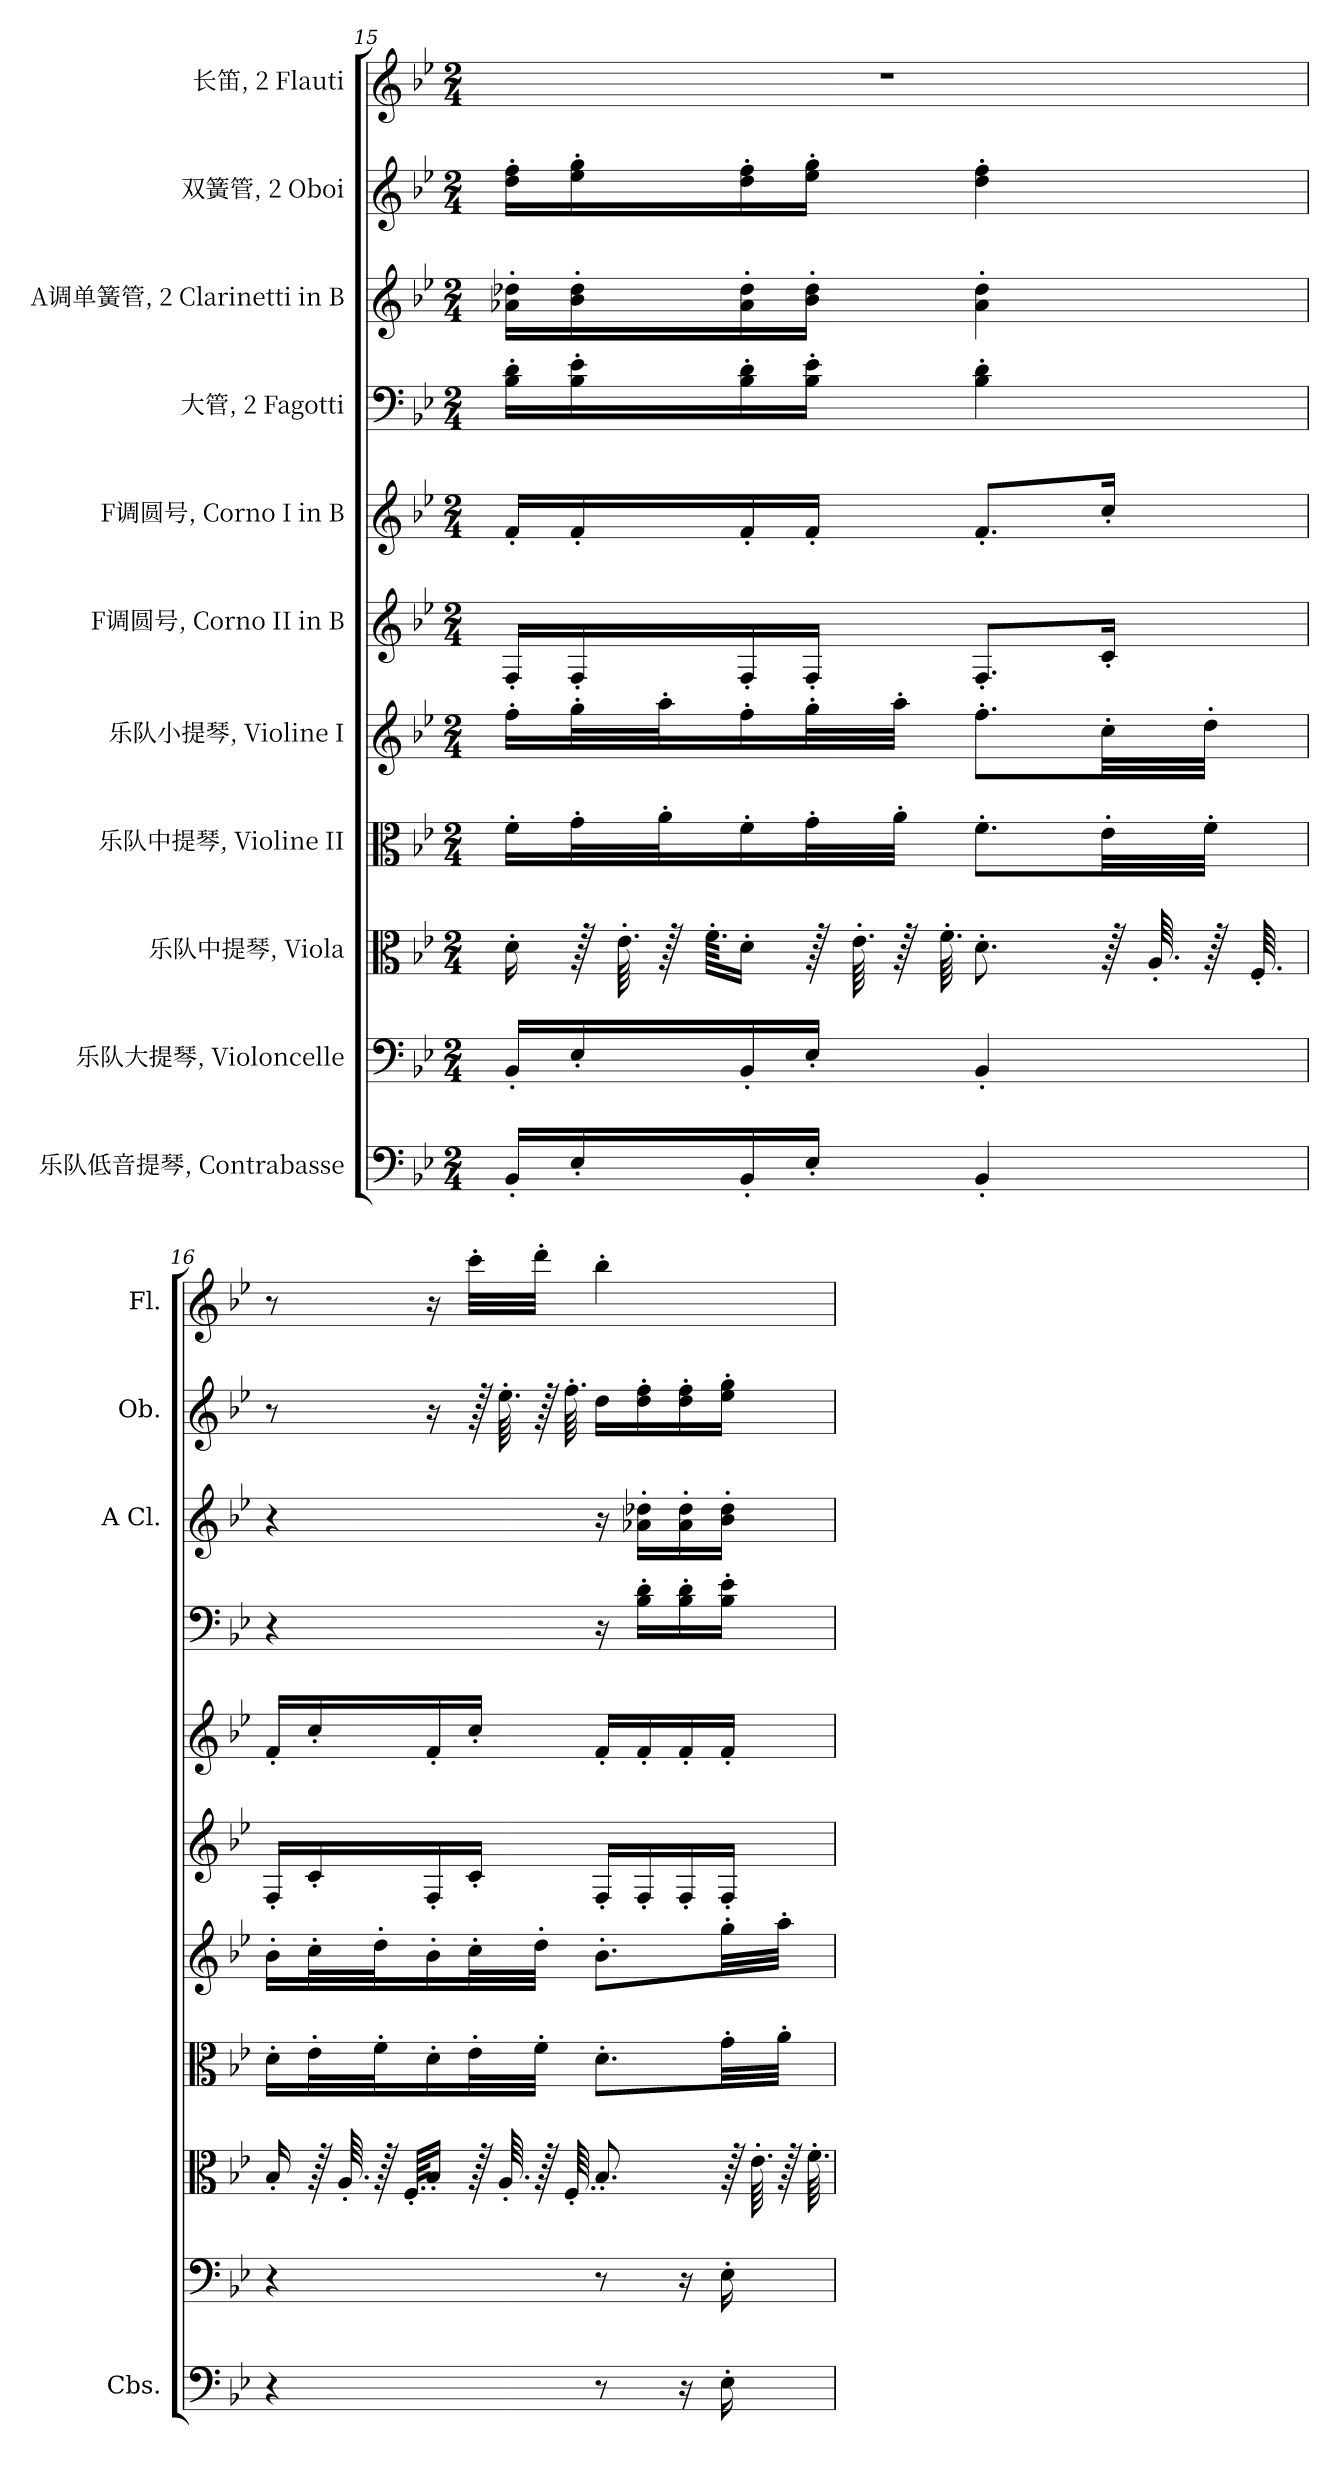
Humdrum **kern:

**kern	**kern	**kern	**kern	**kern	**kern	**kern	**kern	**kern	**kern	**kern
*part11	*part10	*part9	*part8	*part7	*part6	*part5	*part4	*part3	*part2	*part1
*staff11	*staff10	*staff9	*staff8	*staff7	*staff6	*staff5	*staff4	*staff3	*staff2	*staff1
*I"乐队低音提琴, Contrabasse	*I"乐队大提琴, Violoncelle	*I"乐队中提琴, Viola	*I"乐队中提琴, Violine II	*I"乐队小提琴, Violine I	*I"F调圆号, Corno II in B	*I"F调圆号, Corno I in B	*I"大管, 2 Fagotti	*I"A调单簧管, 2 Clarinetti in B	*I"双簧管, 2 Oboi	*I"长笛, 2 Flauti
*I'Cbs.	*	*	*	*	*	*	*	*I'A Cl.	*I'Ob.	*I'Fl.
!!LO:PB:g=z
*clefF4	*clefF4	*clefC3	*clefC3	*clefG2	*clefG2	*clefG2	*clefF4	*clefG2	*clefG2	*clefG2
*ITrd7c12	*	*	*	*	*ITrd4c7	*ITrd4c7	*	*ITrd2c3	*	*
*k[b-e-]	*k[b-e-]	*k[b-e-]	*k[b-e-]	*k[b-e-]	*k[b-e-a-]	*k[b-e-a-]	*k[b-e-]	*k[f#]	*k[b-e-]	*k[b-e-]
*M2/4	*M2/4	*M2/4	*M2/4	*M2/4	*M2/4	*M2/4	*M2/4	*M2/4	*M2/4	*M2/4
=15	=15	=15	=15	=15	=15	=15	=15	=15	=15	=15
16BBB-'/LL	16BB-'/LL	16d'\	16f'\LL	16ff'\LL	16BB-'/LL	16B-'/LL	16B-\' 16d\'LL	16fn\' 16b-X\'LL	16dd\' 16ff\'LL	2r
16EE-'/	16E-'/	128r	32g'\L	32gg'\L	16BB-'/	16B-'/	16B-\' 16e-\'	16g\' 16b-\'	16ee-\' 16gg\'	.
.	.	64.e-'\	.	.	.	.	.	.	.	.
.	.	128r	32a'\J	32aa'\J	.	.	.	.	.	.
.	.	64.f'\KKLL	.	.	.	.	.	.	.	.
16BBB-'/	16BB-'/	16d'\JJ	16f'\	16ff'\	16BB-'/	16B-'/	16B-\' 16d\'	16f\' 16b-\'	16dd\' 16ff\'	.
16EE-'/JJ	16E-'/JJ	128r	32g'\L	32gg'\L	16BB-'/JJ	16B-'/JJ	16B-\' 16e-\'JJ	16g\' 16b-\'JJ	16ee-\' 16gg\'JJ	.
.	.	64.e-'\	.	.	.	.	.	.	.	.
.	.	128r	32a'\JJJ	32aa'\JJJ	.	.	.	.	.	.
.	.	64.f'\	.	.	.	.	.	.	.	.
4BBB-'/	4BB-'/	8.d'\	8.f'\L	8.ff'\L	8.BB-'/L	8.B-'/L	4B-\' 4d\'	4f\' 4b-\'	4dd\' 4ff\'	.
.	.	128r	32e-'\LL	32cc'\LL	16F'/Jk	16f'/Jk	.	.	.	.
.	.	64.A'/	.	.	.	.	.	.	.	.
.	.	128r	32f'\JJJ	32dd'\JJJ	.	.	.	.	.	.
.	.	64.F'/	.	.	.	.	.	.	.	.
!!LO:PB:g=z
=16	=16	=16	=16	=16	=16	=16	=16	=16	=16	=16
4r	4r	16B-'/	16d'\LL	16b-'\LL	16BB-'/LL	16B-'/LL	4r	4r	8r	8r
.	.	128r	32e-'\L	32cc'\L	16F'/	16f'/	.	.	.	.
.	.	64.A'/	.	.	.	.	.	.	.	.
.	.	128r	32f'\J	32dd'\J	.	.	.	.	.	.
.	.	64.F'/KKLL	.	.	.	.	.	.	.	.
.	.	16B-'/JJ	16d'\	16b-'\	16BB-'/	16B-'/	.	.	16r	16r
.	.	128r	32e-'\L	32cc'\L	16F'/JJ	16f'/JJ	.	.	128r	32ccc'\LLL
.	.	64.A'/	.	.	.	.	.	.	64.ee-'\	.
.	.	128r	32f'\JJJ	32dd'\JJJ	.	.	.	.	128r	32ddd'\JJJ
.	.	64.F'/	.	.	.	.	.	.	64.ff'\	.
8r	8r	8.B-'/	8.d'\L	8.b-'\L	16BB-'/LL	16B-'/LL	16r	16r	16dd\LL	4bb-'\
.	.	.	.	.	16BB-'/	16B-'/	16B-\' 16d\'LL	16fn\' 16b-X\'LL	16dd\' 16ff\'	.
16r	16r	.	.	.	16BB-'/	16B-'/	16B-\' 16d\'	16f\' 16b-\'	16dd\' 16ff\'	.
16EE-'\	16E-'\	128r	32g'\LL	32gg'\LL	16BB-'/JJ	16B-'/JJ	16B-\' 16e-\'JJ	16g\' 16b-\'JJ	16ee-\' 16gg\'JJ	.
.	.	64.e-'\	.	.	.	.	.	.	.	.
.	.	128r	32a'\JJJ	32aa'\JJJ	.	.	.	.	.	.
.	.	64.f'\	.	.	.	.	.	.	.	.
=	=	=	=	=	=	=	=	=	=	=
*-	*-	*-	*-	*-	*-	*-	*-	*-	*-	*-
